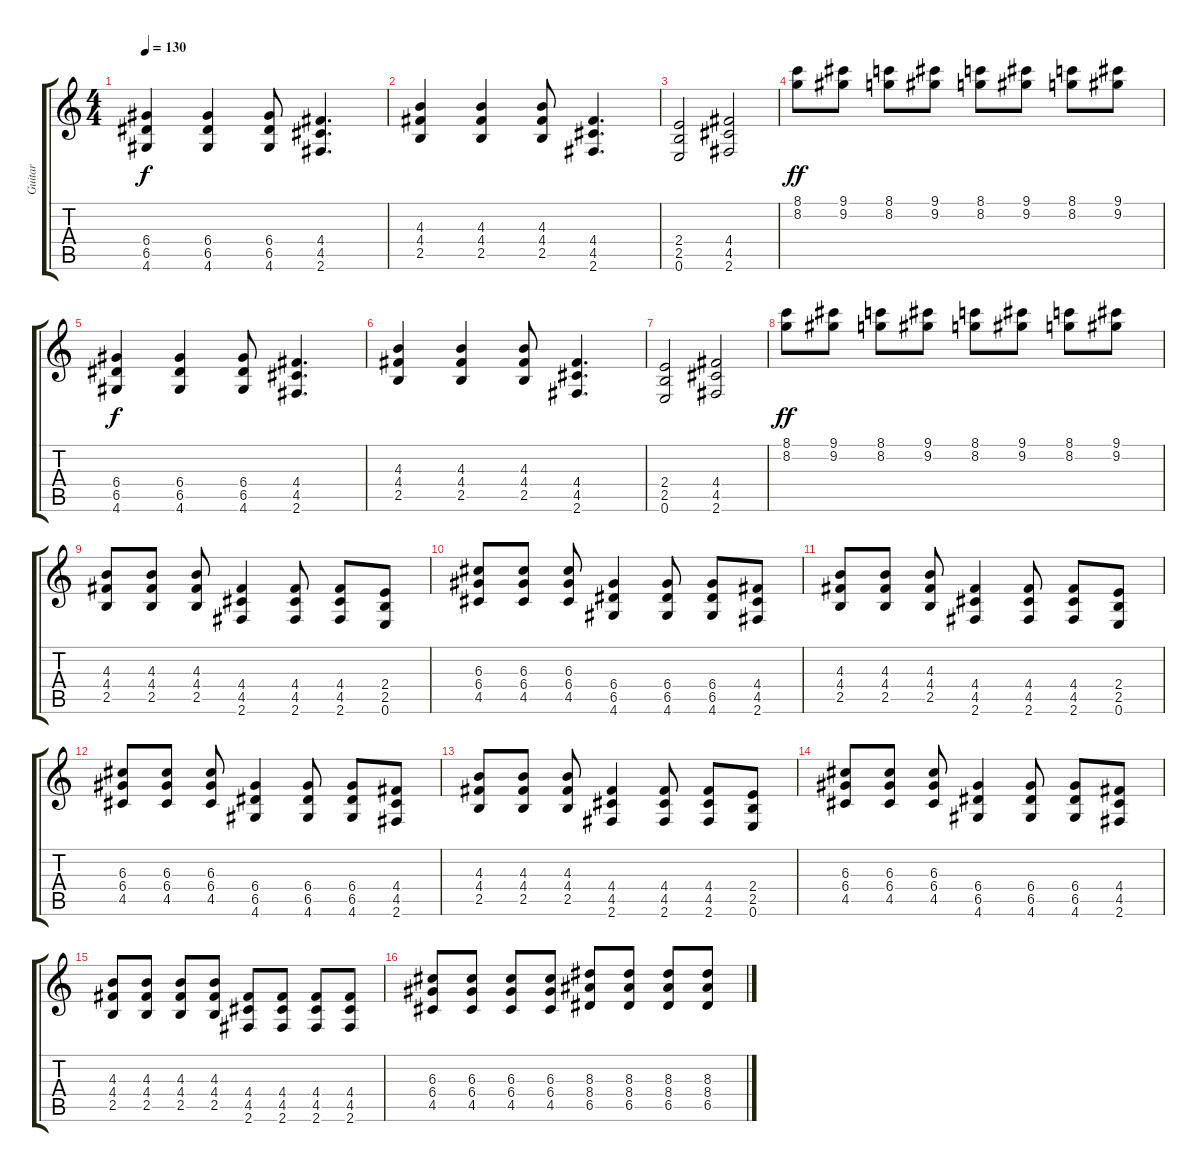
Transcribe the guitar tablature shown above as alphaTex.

\track ("Guitar" "Guitar") {instrument overdrivenguitar}
\staff {score tabs}
\tuning (E4 B3 G3 D3 A2 E2) {hide}
\ts (4 4)
\tempo 130
\clef g2
\ks c
(6.4 6.5 4.6).4{dy f} (6.4 6.5 4.6).4 (6.4 6.5 4.6).8 (4.4 4.5 2.6).4{d} |
(4.3 4.4 2.5).4 (4.3 4.4 2.5).4 (4.3 4.4 2.5).8 (4.4 4.5 2.6).4{d} |
(2.4 2.5 0.6).2 (4.4 4.5 2.6).2 |
(8.1 8.2).8{dy ff} (9.1 9.2).8 (8.1 8.2).8 (9.1 9.2).8 (8.1 8.2).8 (9.1 9.2).8 (8.1 8.2).8 (9.1 9.2).8 |
(6.4 6.5 4.6).4{dy f} (6.4 6.5 4.6).4 (6.4 6.5 4.6).8 (4.4 4.5 2.6).4{d} |
(4.3 4.4 2.5).4 (4.3 4.4 2.5).4 (4.3 4.4 2.5).8 (4.4 4.5 2.6).4{d} |
(2.4 2.5 0.6).2 (4.4 4.5 2.6).2 |
(8.1 8.2).8{dy ff} (9.1 9.2).8 (8.1 8.2).8 (9.1 9.2).8 (8.1 8.2).8 (9.1 9.2).8 (8.1 8.2).8 (9.1 9.2).8 |
(4.3 4.4 2.5).8 (4.3 4.4 2.5).8 (4.3 4.4 2.5).8 (4.4 4.5 2.6).4 (4.4 4.5 2.6).8 (4.4 4.5 2.6).8 (2.4 2.5 0.6).8 |
(6.3 6.4 4.5).8 (6.3 6.4 4.5).8 (6.3 6.4 4.5).8 (6.4 6.5 4.6).4 (6.4 6.5 4.6).8 (6.4 6.5 4.6).8 (4.4 4.5 2.6).8 |
(4.3 4.4 2.5).8 (4.3 4.4 2.5).8 (4.3 4.4 2.5).8 (4.4 4.5 2.6).4 (4.4 4.5 2.6).8 (4.4 4.5 2.6).8 (2.4 2.5 0.6).8 |
(6.3 6.4 4.5).8 (6.3 6.4 4.5).8 (6.3 6.4 4.5).8 (6.4 6.5 4.6).4 (6.4 6.5 4.6).8 (6.4 6.5 4.6).8 (4.4 4.5 2.6).8 |
(4.3 4.4 2.5).8 (4.3 4.4 2.5).8 (4.3 4.4 2.5).8 (4.4 4.5 2.6).4 (4.4 4.5 2.6).8 (4.4 4.5 2.6).8 (2.4 2.5 0.6).8 |
(6.3 6.4 4.5).8 (6.3 6.4 4.5).8 (6.3 6.4 4.5).8 (6.4 6.5 4.6).4 (6.4 6.5 4.6).8 (6.4 6.5 4.6).8 (4.4 4.5 2.6).8 |
(4.3 4.4 2.5).8 (4.3 4.4 2.5).8 (4.3 4.4 2.5).8 (4.3 4.4 2.5).8 (4.4 4.5 2.6).8 (4.4 4.5 2.6).8 (4.4 4.5 2.6).8 (4.4 4.5 2.6).8 |
(6.3 6.4 4.5).8 (6.3 6.4 4.5).8 (6.3 6.4 4.5).8 (6.3 6.4 4.5).8 (8.3 8.4 6.5).8 (8.3 8.4 6.5).8 (8.3 8.4 6.5).8 (8.3 8.4 6.5).8
